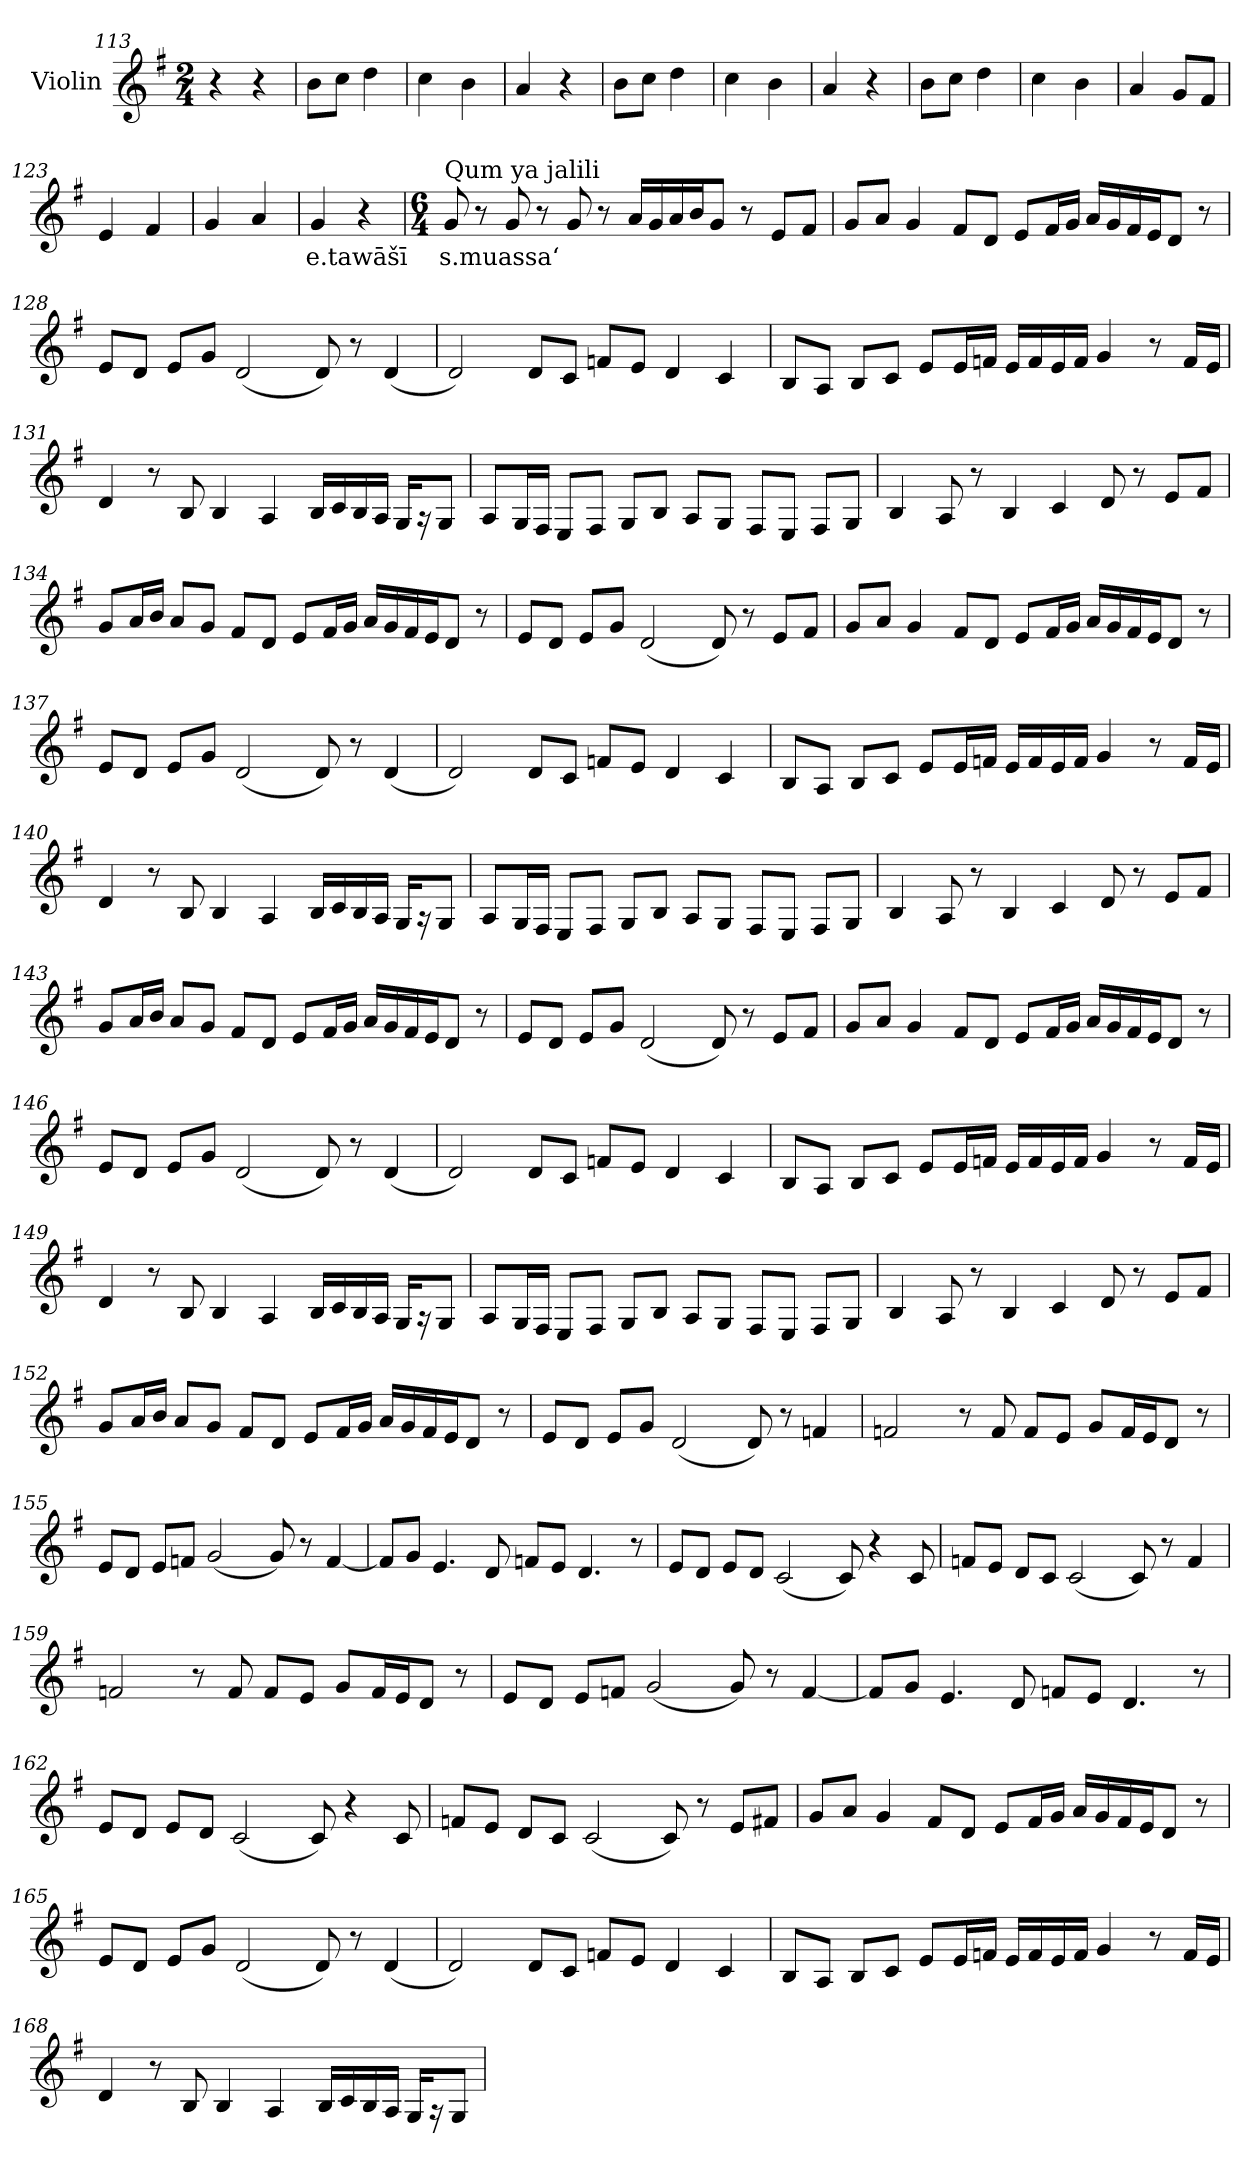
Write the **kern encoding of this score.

**kern	**text
*part1	*part1
*staff1	*staff1
*I"Violin	*
*clefG2	*
*k[f#]	*
*G:	*
*M2/4	*
=113	=113
4r	.
4r	.
=114	=114
8b\L	.
8cc\J	.
4dd\	.
=115	=115
4cc\	.
4b\	.
=116	=116
4a/	.
4r	.
=117	=117
8b\L	.
8cc\J	.
4dd\	.
=118	=118
4cc\	.
4b\	.
=119	=119
4a/	.
4r	.
=120	=120
8b\L	.
8cc\J	.
4dd\	.
!!LO:LB:g=z
=121	=121
4cc\	.
4b\	.
=122	=122
4a/	.
8g/L	.
8f#/J	.
=123	=123
4e/	.
4f#/	.
=124	=124
4g/	.
4a/	.
=125	=125
!	!LO:LY:b
4g/	e.tawāšī
4r	.
=126	=126
*M6/4	*
*MM60	*
!LO:TX:a:t=Qum ya jalili	!
!	!LO:LY:b
8g/	s.muassa‘
8r	.
8g/	.
8r	.
8g/	.
8r	.
16a/LL	.
16g/	.
16a/	.
16b/J	.
8g/J	.
8r	.
8e/L	.
8f#/J	.
!!LO:LB:g=z
=127	=127
8g/L	.
8a/J	.
4g/	.
8f#/L	.
8d/J	.
8e/L	.
16f#/L	.
16g/JJ	.
16a/LL	.
16g/	.
16f#/	.
16e/J	.
8d/J	.
8r	.
=128	=128
8e/L	.
8d/J	.
8e/L	.
8g/J	.
(<2d/	.
8d/)	.
8r	.
(<4d/	.
=129	=129
2d/)	.
8d/L	.
8c/J	.
8fn/L	.
8e/J	.
4d/	.
4c/	.
!!LO:LB:g=z
=130	=130
8B/L	.
8A/J	.
8B/L	.
8c/J	.
8e/L	.
16e/L	.
16fn/JJ	.
16e/LL	.
16f/	.
16e/	.
16f/JJ	.
4g/	.
8r	.
16f/LL	.
16e/JJ	.
=131	=131
4d/	.
8r	.
8B/	.
4B/	.
4A/	.
16B/LL	.
16c/	.
16B/	.
16A/JJ	.
16G/KL	.
16r	.
8G/J	.
!!LO:LB:g=z
=132	=132
8A/L	.
16G/L	.
16F#/JJ	.
8E/L	.
8F#/J	.
8G/L	.
8B/J	.
8A/L	.
8G/J	.
8F#/L	.
8E/J	.
8F#/L	.
8G/J	.
=133	=133
4B/	.
8A/	.
8r	.
4B/	.
4c/	.
8d/	.
8r	.
8e/L	.
8f#/J	.
!!LO:LB:g=z
=134	=134
8g/L	.
16a/L	.
16b/JJ	.
8a/L	.
8g/J	.
8f#/L	.
8d/J	.
8e/L	.
16f#/L	.
16g/JJ	.
16a/LL	.
16g/	.
16f#/	.
16e/J	.
8d/J	.
8r	.
=135	=135
8e/L	.
8d/J	.
8e/L	.
8g/J	.
(<2d/	.
8d/)	.
8r	.
8e/L	.
8f#/J	.
=136	=136
8g/L	.
8a/J	.
4g/	.
8f#/L	.
8d/J	.
8e/L	.
16f#/L	.
16g/JJ	.
16a/LL	.
16g/	.
16f#/	.
16e/J	.
8d/J	.
8r	.
!!LO:LB:g=z
=137	=137
8e/L	.
8d/J	.
8e/L	.
8g/J	.
(<2d/	.
8d/)	.
8r	.
(<4d/	.
=138	=138
2d/)	.
8d/L	.
8c/J	.
8fn/L	.
8e/J	.
4d/	.
4c/	.
=139	=139
8B/L	.
8A/J	.
8B/L	.
8c/J	.
8e/L	.
16e/L	.
16fn/JJ	.
16e/LL	.
16f/	.
16e/	.
16f/JJ	.
4g/	.
8r	.
16f/LL	.
16e/JJ	.
!!LO:LB:g=z
=140	=140
4d/	.
8r	.
8B/	.
4B/	.
4A/	.
16B/LL	.
16c/	.
16B/	.
16A/JJ	.
16G/KL	.
16r	.
8G/J	.
=141	=141
8A/L	.
16G/L	.
16F#/JJ	.
8E/L	.
8F#/J	.
8G/L	.
8B/J	.
8A/L	.
8G/J	.
8F#/L	.
8E/J	.
8F#/L	.
8G/J	.
!!LO:PB:g=z
=142	=142
4B/	.
8A/	.
8r	.
4B/	.
4c/	.
8d/	.
8r	.
8e/L	.
8f#/J	.
=143	=143
8g/L	.
16a/L	.
16b/JJ	.
8a/L	.
8g/J	.
8f#/L	.
8d/J	.
8e/L	.
16f#/L	.
16g/JJ	.
16a/LL	.
16g/	.
16f#/	.
16e/J	.
8d/J	.
8r	.
!!LO:LB:g=z
=144	=144
8e/L	.
8d/J	.
8e/L	.
8g/J	.
(<2d/	.
8d/)	.
8r	.
8e/L	.
8f#/J	.
=145	=145
8g/L	.
8a/J	.
4g/	.
8f#/L	.
8d/J	.
8e/L	.
16f#/L	.
16g/JJ	.
16a/LL	.
16g/	.
16f#/	.
16e/J	.
8d/J	.
8r	.
=146	=146
8e/L	.
8d/J	.
8e/L	.
8g/J	.
(<2d/	.
8d/)	.
8r	.
(<4d/	.
!!LO:LB:g=z
=147	=147
2d/)	.
8d/L	.
8c/J	.
8fn/L	.
8e/J	.
4d/	.
4c/	.
=148	=148
8B/L	.
8A/J	.
8B/L	.
8c/J	.
8e/L	.
16e/L	.
16fn/JJ	.
16e/LL	.
16f/	.
16e/	.
16f/JJ	.
4g/	.
8r	.
16f/LL	.
16e/JJ	.
!!LO:LB:g=z
=149	=149
4d/	.
8r	.
8B/	.
4B/	.
4A/	.
16B/LL	.
16c/	.
16B/	.
16A/JJ	.
16G/KL	.
16r	.
8G/J	.
=150	=150
8A/L	.
16G/L	.
16F#/JJ	.
8E/L	.
8F#/J	.
8G/L	.
8B/J	.
8A/L	.
8G/J	.
8F#/L	.
8E/J	.
8F#/L	.
8G/J	.
!!LO:LB:g=z
=151	=151
4B/	.
8A/	.
8r	.
4B/	.
4c/	.
8d/	.
8r	.
8e/L	.
8f#/J	.
=152	=152
8g/L	.
16a/L	.
16b/JJ	.
8a/L	.
8g/J	.
8f#/L	.
8d/J	.
8e/L	.
16f#/L	.
16g/JJ	.
16a/LL	.
16g/	.
16f#/	.
16e/J	.
8d/J	.
8r	.
=153	=153
8e/L	.
8d/J	.
8e/L	.
8g/J	.
(<2d/	.
8d/)	.
8r	.
4fn/	.
!!LO:LB:g=z
=154	=154
2fn/	.
8r	.
8f/	.
8f/L	.
8e/J	.
8g/L	.
16f/L	.
16e/J	.
8d/J	.
8r	.
=155	=155
8e/L	.
8d/J	.
8e/L	.
8fn/J	.
(<2g/	.
8g/)	.
8r	.
[4f/	.
=156	=156
8f/L]	.
8g/J	.
4.e/	.
8d/	.
8fn/L	.
8e/J	.
4.d/	.
8r	.
!!LO:LB:g=z
=157	=157
8e/L	.
8d/J	.
8e/L	.
8d/J	.
(<2c/	.
8c/)	.
4r	.
8c/	.
=158	=158
8fn/L	.
8e/J	.
8d/L	.
8c/J	.
(<2c/	.
8c/)	.
8r	.
4f/	.
=159	=159
2fn/	.
8r	.
8f/	.
8f/L	.
8e/J	.
8g/L	.
16f/L	.
16e/J	.
8d/J	.
8r	.
!!LO:LB:g=z
=160	=160
8e/L	.
8d/J	.
8e/L	.
8fn/J	.
(<2g/	.
8g/)	.
8r	.
[4f/	.
=161	=161
8f/L]	.
8g/J	.
4.e/	.
8d/	.
8fn/L	.
8e/J	.
4.d/	.
8r	.
=162	=162
8e/L	.
8d/J	.
8e/L	.
8d/J	.
(<2c/	.
8c/)	.
4r	.
8c/	.
!!LO:PB:g=z
=163	=163
8fn/L	.
8e/J	.
8d/L	.
8c/J	.
(<2c/	.
8c/)	.
8r	.
8e/L	.
8f#X/J	.
=164	=164
8g/L	.
8a/J	.
4g/	.
8f#/L	.
8d/J	.
8e/L	.
16f#/L	.
16g/JJ	.
16a/LL	.
16g/	.
16f#/	.
16e/J	.
8d/J	.
8r	.
=165	=165
8e/L	.
8d/J	.
8e/L	.
8g/J	.
(<2d/	.
8d/)	.
8r	.
(<4d/	.
!!LO:LB:g=z
=166	=166
2d/)	.
8d/L	.
8c/J	.
8fn/L	.
8e/J	.
4d/	.
4c/	.
=167	=167
8B/L	.
8A/J	.
8B/L	.
8c/J	.
8e/L	.
16e/L	.
16fn/JJ	.
16e/LL	.
16f/	.
16e/	.
16f/JJ	.
4g/	.
8r	.
16f/LL	.
16e/JJ	.
!!LO:LB:g=z
=168	=168
4d/	.
8r	.
8B/	.
4B/	.
4A/	.
16B/LL	.
16c/	.
16B/	.
16A/JJ	.
16G/KL	.
16r	.
8G/J	.
=	=
*-	*-
